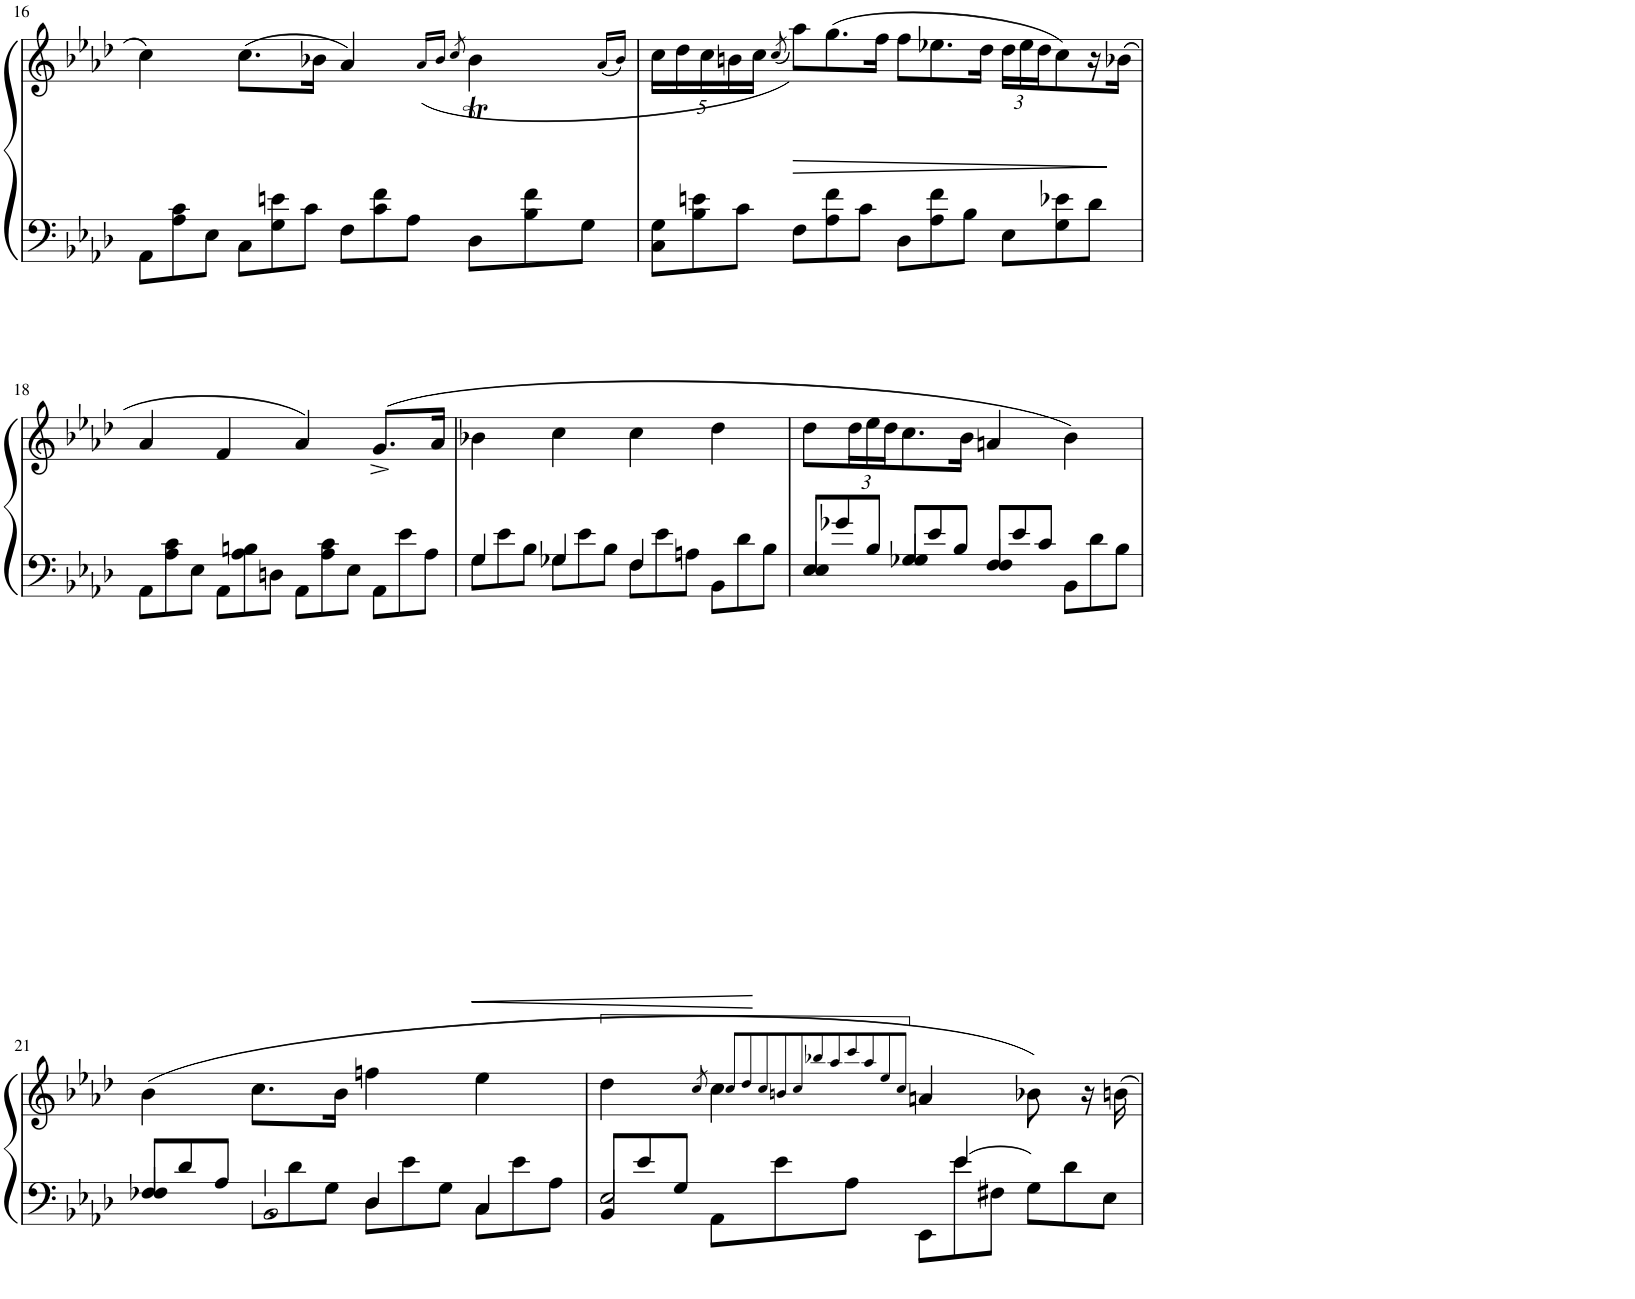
**kern	**kern
*part1	*part1
*staff2	*staff1
*I"Piano	*
*I'Pno	*
!!LO:PB:g=z
*clefF4	*clefG2
*k[b-e-a-d-]	*k[b-e-a-d-]
*M4/4	*M4/4
*met(c)	*met(c)
*Xtuplet	*
=16	=16
*	*^
12AA-\L	4cc\	8ryy
12A-\ 12c\	.	.
*	*v	*v
12E-\J	.
12C\L	(8.cc\L
12G\ 12en\	.
12c\J	.
.	16b-X\Jk
12F\L	4a-/)
12c\ 12f\	.
*	*^
*	*	*Xtuplet
.	.	24.ryy
12A-\J	.	.
.	.	(48.a-!/LL
.	.	48.b-!/JJ
.	8qcc/	.
12D-\L	4b-T\	128%3cc!
.	.	128%3b-!
.	.	128%3cc!
.	.	128%3b-!
12B-\ 12f\	.	.
.	.	128%3cc!
.	.	128%3b-!
.	.	128%3cc!
.	.	128%3b-!
12G\J	.	.
.	.	(48.a-!/LL
.	.	48.b-!/JJ)
16ryy	16ryy	24.ryy
*	*v	*v
=17	=17
*	*tuplet
*	*Xbrackettup
12C\ 12G\L	20cc\LL
.	20dd-\
12B-\ 12en\	.
.	20cc\
.	20bn\
12c\J	.
.	20cc\JJ
.	(8qcc/
*	*Xtuplet
12F\L	12aa-\L))
12A-\ 12f\	(12.gg\
12c\J	.
.	24ff\Jk
12D-\L	12ff\L
12A-\ 12f\	12.ee-X\
12B-\J	.
.	24dd-\Jk
12E-\L	36dd-\LL
.	36ee-\
.	36dd-\J
12G\ 12e-X\	12cc\)
12d-\J	24r
.	(24b-X\JJ
!!LO:LB:g=z
=18	=18
12AA-\L	4a-/
12A-\ 12c\	.
12E-\J	.
12AA-\L	4f/
12A-\ 12Bn\	.
12Dn\J	.
12AA-\L	4a-/)
12A-\ 12c\	.
12E-\J	.
12AA-\L	(8.g^/L
12e-\	.
12A-\J	.
.	16a-/Jk
=19	=19
*^	*
12G\L	4G/	4b-X\
12e-\	.	.
12B-\J	.	.
12G-X\L	4G-X/	4cc\
12e-\	.	.
12B-\J	.	.
12F\L	4F/	4cc\
12e-\	.	.
12An\J	.	.
12BB-\L	4ryy	4dd-\
12d-\	.	.
12B-\J	.	.
=20	=20	=20
12E-/L	4E-/	8dd-\L
12g-X/	.	.
*	*	*tuplet
.	.	24dd-\L
12B-/J	.	24ee-\
.	.	24dd-\J
12G-X/L	4G-X/	8.cc\
12e-/	.	.
12B-/J	.	.
.	.	16b-\Jk
12F/L	4F/	4an/
12e-/	.	.
12c/J	.	.
12BB-\L	4ryy	4b-\)
12d-\	.	.
12B-\J	.	.
!!LO:LB:g=z
=21	=21	=21
*	*^	*
12F-X/L	4F-X/	4ryy	(4b-\
12d-/	.	.	.
12A-/J	.	.	.
12E-\L	4ryy	2.E-/	8.cc\L
12d-\	.	.	.
12G\J	.	.	.
.	.	.	16b-\Jk
12D-\L	4D-/	.	4ffn\
12e-\	.	.	.
12G\J	.	.	.
12C\L	4C/	.	4ee-\
12e-\	.	.	.
12A-\J	.	.	.
=22	=22	=22	=22
*	*	*	*^
*	*	*	*	*Xtuplet
12BB-/L	12%7ryy	2E-/	4dd-\	6.ryy
12e-/	.	.	.	.
12G/J	.	.	.	.
.	.	.	8qcc/	.
12AA-\L	.	.	4cc\	48ryy
.	.	.	.	48cc!/L
.	.	.	.	48dd-!/
.	.	.	.	48cc!/
12e-\	.	.	.	48bn!/
.	.	.	.	48cc!/
.	.	.	.	48bb-X!/
.	.	.	.	48aa-!/
12A-\J	.	.	.	48ccc!/
.	.	.	.	48aa-!/
.	.	.	.	48ee-!/
.	.	.	.	48cc!/J
12EE-\L	.	2ryy	4an/	2ryy
12e-\	[6e-/	.	.	.
12F#X\J	.	.	.	.
12G\L	12e-!]	.	8b-X\)	.
12d-\	6ryy	.	.	.
.	.	.	16r	.
12E-\J	.	.	.	.
.	.	.	16bn\	.
*v	*v	*v	*	*
*	*v	*v
=	=
*-	*-
